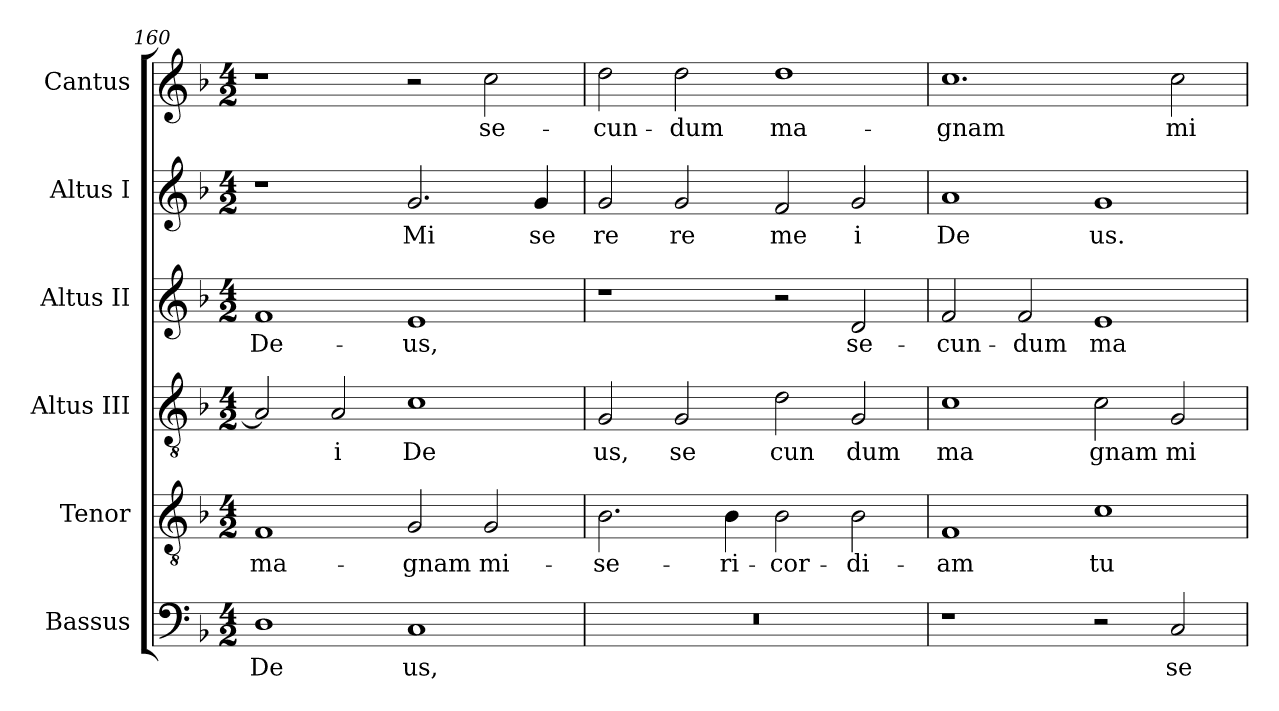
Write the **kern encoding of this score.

**kern	**text	**kern	**text	**kern	**text	**kern	**text	**kern	**text	**kern	**text
*part6	*part6	*part5	*part5	*part4	*part4	*part3	*part3	*part2	*part2	*part1	*part1
*staff6	*staff6	*staff5	*staff5	*staff4	*staff4	*staff3	*staff3	*staff2	*staff2	*staff1	*staff1
*I"Bassus	*	*I"Tenor	*	*I"Altus III	*	*I"Altus II	*	*I"Altus I	*	*I"Cantus	*
*I'Bassus	*	*I'Tenor	*	*I'Altus III	*	*I'Altus II	*	*I'Altus I	*	*I'Cantus	*
*clefF4	*	*clefGv2	*	*clefGv2	*	*clefG2	*	*clefG2	*	*clefG2	*
*ITrd-3c-5	*	*ITrd-3c-5	*	*ITrd-3c-5	*	*ITrd-3c-5	*	*	*	*ITrd-3c-5	*
*k[b-e-]	*	*k[b-e-]	*	*k[b-e-]	*	*k[b-e-]	*	*k[b-]	*	*k[b-e-]	*
*B-:	*	*B-:	*	*B-:	*	*B-:	*	*F:	*	*B-:	*
*M4/2	*	*M4/2	*	*M4/2	*	*M4/2	*	*M4/2	*	*M4/2	*
=160	=160	=160	=160	=160	=160	=160	=160	=160	=160	=160	=160
!	!LO:LY:b:cj	!	!LO:LY:b:cj	!	!	!	!LO:LY:b:cj	!	!	!	!
1G	De	1B-	ma-	2d/]	.	1b-	De-	1r	.	1r	.
!	!	!	!	!	!LO:LY:b:cj	!	!	!	!	!	!
.	.	.	.	2d/	i	.	.	.	.	.	.
!	!LO:LY:b:cj	!	!LO:LY:b:cj	!	!LO:LY:b:cj	!	!LO:LY:b:cj	!	!LO:LY:b:cj	!	!
1F	us,	2c/	-gnam	1f	De	1a	-us,	2.g/	Mi	2r	.
!	!	!	!LO:LY:b:cj	!	!	!	!	!	!	!	!LO:LY:b:cj
.	.	2c/	mi-	.	.	.	.	.	.	2ff\	se-
!	!	!	!	!	!	!	!	!	!LO:LY:b:cj	!	!
.	.	.	.	.	.	.	.	4g/	se	.	.
=161	=161	=161	=161	=161	=161	=161	=161	=161	=161	=161	=161
!	!	!	!LO:LY:b:cj	!	!LO:LY:b:cj	!	!	!	!LO:LY:b:cj	!	!LO:LY:b:cj
0r	.	2.e-\	-se-	2c/	us,	1r	.	2g/	re	2gg\	-cun-
!	!	!	!	!	!LO:LY:b:cj	!	!	!	!LO:LY:b:cj	!	!LO:LY:b:cj
.	.	.	.	2c/	se	.	.	2g/	re	2gg\	-dum
!	!	!	!LO:LY:b:cj	!	!	!	!	!	!	!	!
.	.	4e-\	-ri-	.	.	.	.	.	.	.	.
!	!	!	!LO:LY:b:cj	!	!LO:LY:b:cj	!	!	!	!LO:LY:b:cj	!	!LO:LY:b:cj
.	.	2e-\	-cor-	2g\	cun	2r	.	2f/	me	1gg	ma-
!	!	!	!LO:LY:b:cj	!	!LO:LY:b:cj	!	!LO:LY:b:cj	!	!LO:LY:b:cj	!	!
.	.	2e-\	-di-	2c/	dum	2g/	se-	2g/	i	.	.
=162	=162	=162	=162	=162	=162	=162	=162	=162	=162	=162	=162
!	!	!	!LO:LY:b:cj	!	!LO:LY:b:cj	!	!LO:LY:b:cj	!	!LO:LY:b:cj	!	!LO:LY:b:cj
1r	.	1B-	-am	1f	ma	2b-/	-cun-	1a	De	1.ff	-gnam
!	!	!	!	!	!	!	!LO:LY:b:cj	!	!	!	!
.	.	.	.	.	.	2b-/	-dum	.	.	.	.
!	!	!	!LO:LY:b:cj	!	!LO:LY:b:cj	!	!LO:LY:b:cj	!	!LO:LY:b:cj	!	!
2r	.	1f	tu-	2f\	gnam	1a	ma-	1g	us.	.	.
!	!LO:LY:b:cj	!	!	!	!LO:LY:b:cj	!	!	!	!	!	!LO:LY:b:cj
2F/	se	.	.	2c/	mi	.	.	.	.	2ff\	mi-
=	=	=	=	=	=	=	=	=	=	=	=
*-	*-	*-	*-	*-	*-	*-	*-	*-	*-	*-	*-
